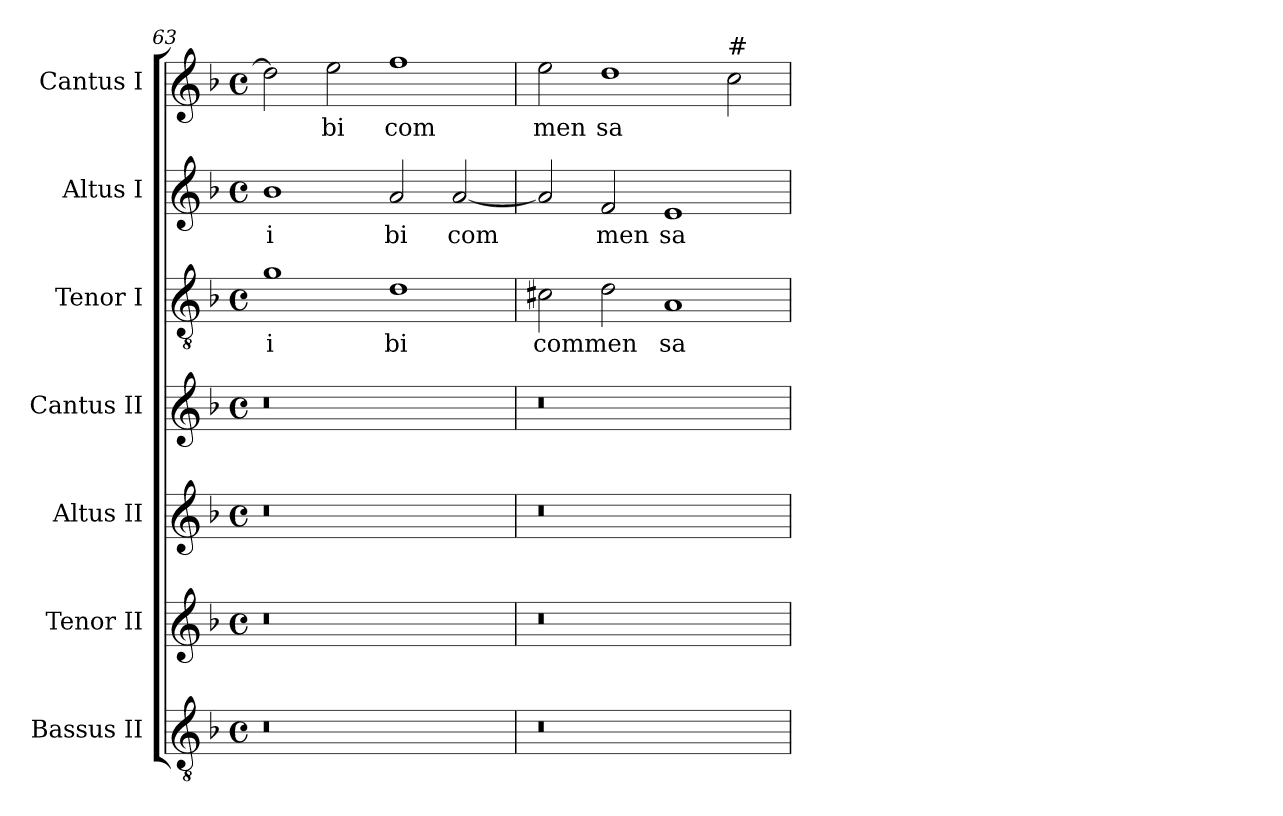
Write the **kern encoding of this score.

**kern	**kern	**kern	**kern	**kern	**text	**kern	**text	**kern	**text
*part7	*part6	*part5	*part4	*part3	*part3	*part2	*part2	*part1	*part1
*staff7	*staff6	*staff5	*staff4	*staff3	*staff3	*staff2	*staff2	*staff1	*staff1
*I"Bassus II	*I"Tenor II	*I"Altus II	*I"Cantus II	*I"Tenor I	*	*I"Altus I	*	*I"Cantus I	*
!!LO:LB:g=z
*clefGv2	*clefG2	*clefG2	*clefG2	*clefGv2	*	*clefG2	*	*clefG2	*
*k[b-]	*k[b-]	*k[b-]	*k[b-]	*k[b-]	*	*k[b-]	*	*k[b-]	*
*F:	*F:	*F:	*F:	*F:	*	*F:	*	*F:	*
*M4/4	*M4/4	*M4/4	*M4/4	*M4/4	*	*M4/4	*	*M4/4	*
*met(c)	*met(c)	*met(c)	*met(c)	*met(c)	*	*met(c)	*	*met(c)	*
=63	=63	=63	=63	=63	=63	=63	=63	=63	=63
!	!	!	!	!	!LO:LY:b:cj	!	!LO:LY:b:cj	!	!
0r	0r	0r	0r	1g	i	1b-	i	2dd\]	.
!	!	!	!	!	!	!	!	!	!LO:LY:b:cj
.	.	.	.	.	.	.	.	2ee\	-bi
!	!	!	!	!	!LO:LY:b:cj	!	!LO:LY:b:cj	!	!LO:LY:b:cj
.	.	.	.	1d	bi	2a/	bi	1ff	com
!	!	!	!	!	!	!	!LO:LY:b	!	!
.	.	.	.	.	.	[<2a/	com	.	.
=64	=64	=64	=64	=64	=64	=64	=64	=64	=64
!	!	!	!	!	!LO:LY:b	!	!	!	!LO:LY:b:cj
0r	0r	0r	0r	2c#X\	commen	2a/]	.	2ee\	men
!	!	!	!	!	!	!	!LO:LY:b:cj	!	!LO:LY:b:cj
.	.	.	.	2d\	.	2f/	men	1dd	sa
!	!	!	!	!	!LO:LY:b:cj	!	!LO:LY:b:cj	!	!
.	.	.	.	1A	sa	1e	sa	.	.
!	!	!	!	!	!	!	!	!LO:TX:a:t=#	!
.	.	.	.	.	.	.	.	2cc\	.
=	=	=	=	=	=	=	=	=	=
*-	*-	*-	*-	*-	*-	*-	*-	*-	*-
